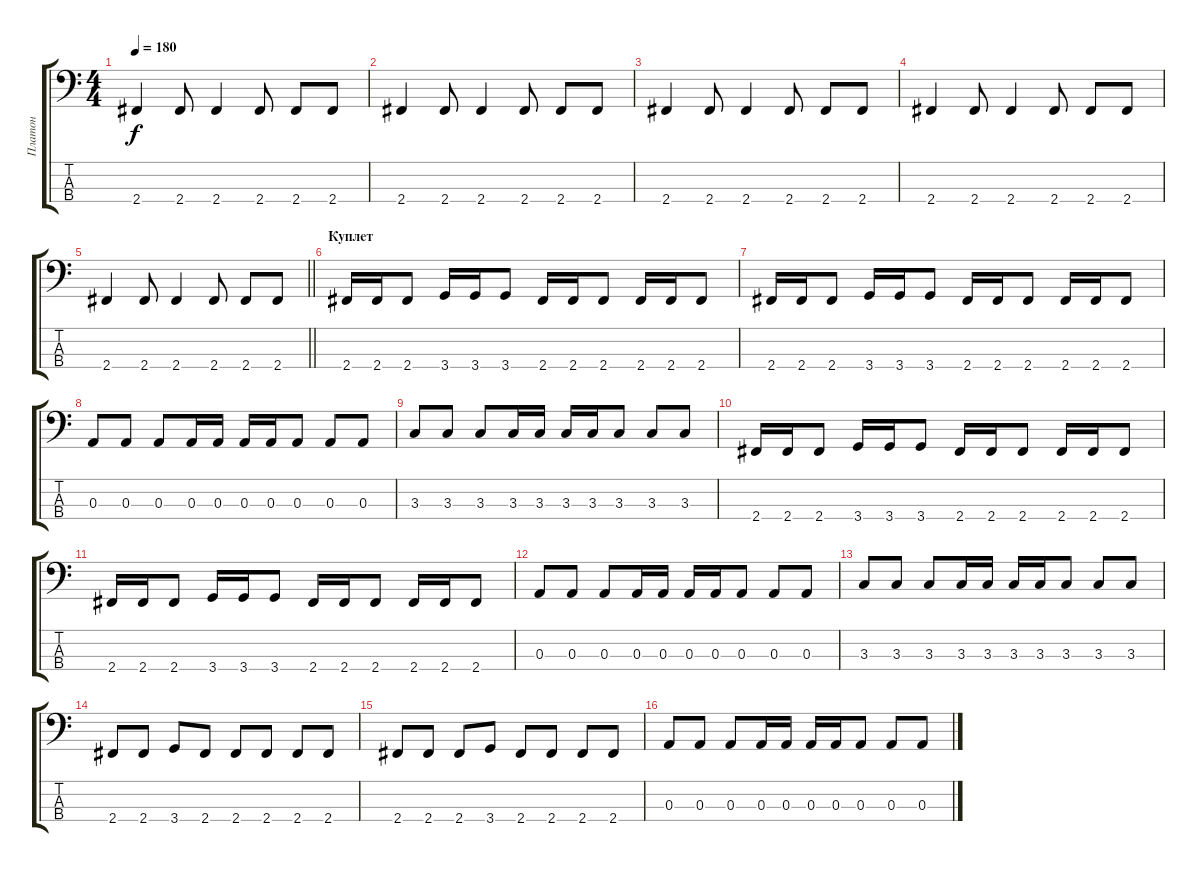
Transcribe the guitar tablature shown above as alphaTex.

\track ("Платон" "Платон") {instrument electricbassfinger}
\staff {score tabs}
\tuning (G2 D2 A1 E1) {hide}
\ts (4 4)
\tempo 180
\clef f4
\ks c
2.4.4{dy f} 2.4.8 2.4.4 2.4.8 2.4.8 2.4.8 |
2.4.4 2.4.8 2.4.4 2.4.8 2.4.8 2.4.8 |
2.4.4 2.4.8 2.4.4 2.4.8 2.4.8 2.4.8 |
2.4.4 2.4.8 2.4.4 2.4.8 2.4.8 2.4.8 |
\barLineRight lightlight
2.4.4 2.4.8 2.4.4 2.4.8 2.4.8 2.4.8 |
\section ("" "Куплет")
2.4.16 2.4.16 2.4.8 3.4.16 3.4.16 3.4.8 2.4.16 2.4.16 2.4.8 2.4.16 2.4.16 2.4.8 |
2.4.16 2.4.16 2.4.8 3.4.16 3.4.16 3.4.8 2.4.16 2.4.16 2.4.8 2.4.16 2.4.16 2.4.8 |
0.3.8 0.3.8 0.3.8 0.3.16 0.3.16 0.3.16 0.3.16 0.3.8 0.3.8 0.3.8 |
3.3.8 3.3.8 3.3.8 3.3.16 3.3.16 3.3.16 3.3.16 3.3.8 3.3.8 3.3.8 |
2.4.16 2.4.16 2.4.8 3.4.16 3.4.16 3.4.8 2.4.16 2.4.16 2.4.8 2.4.16 2.4.16 2.4.8 |
2.4.16 2.4.16 2.4.8 3.4.16 3.4.16 3.4.8 2.4.16 2.4.16 2.4.8 2.4.16 2.4.16 2.4.8 |
0.3.8 0.3.8 0.3.8 0.3.16 0.3.16 0.3.16 0.3.16 0.3.8 0.3.8 0.3.8 |
3.3.8 3.3.8 3.3.8 3.3.16 3.3.16 3.3.16 3.3.16 3.3.8 3.3.8 3.3.8 |
2.4.8 2.4.8 3.4.8 2.4.8 2.4.8 2.4.8 2.4.8 2.4.8 |
2.4.8 2.4.8 2.4.8 3.4.8 2.4.8 2.4.8 2.4.8 2.4.8 |
0.3.8 0.3.8 0.3.8 0.3.16 0.3.16 0.3.16 0.3.16 0.3.8 0.3.8 0.3.8
